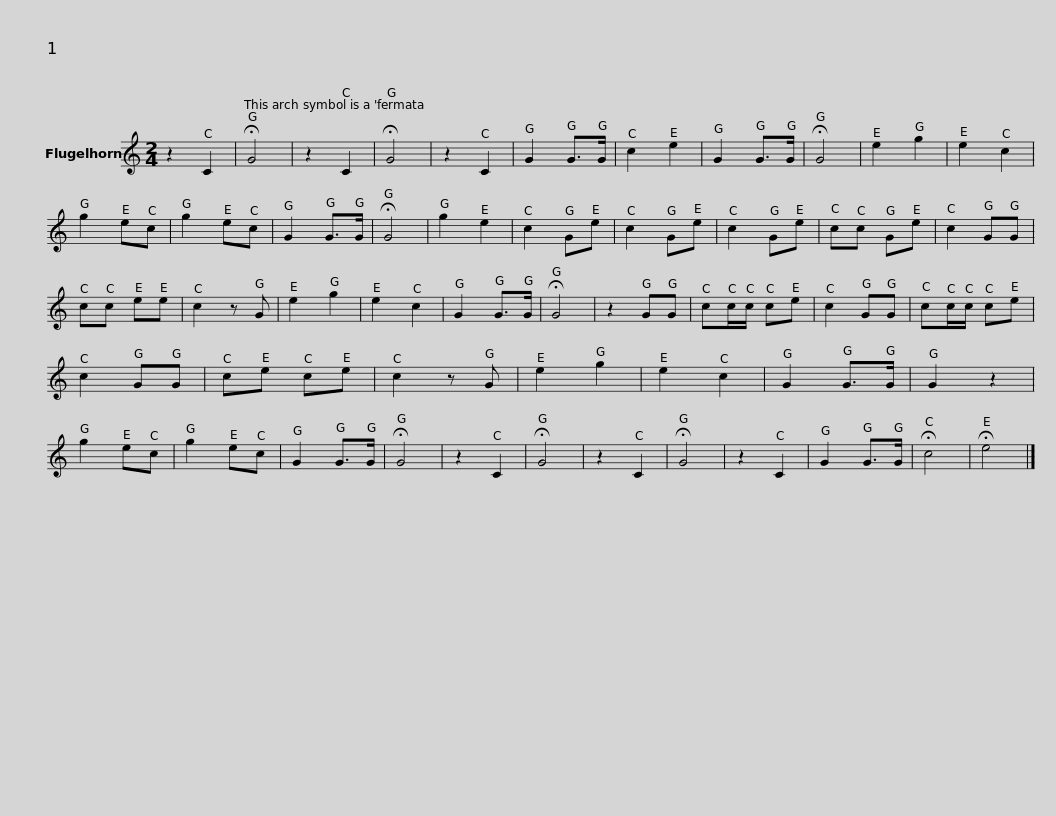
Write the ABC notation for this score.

X:1
L:1/8
M:2/4
I:linebreak $
K:none
V:1 treble transpose=-2
V:1
[K:C] z2 C2 | !fermata!G4 | z2 C2 | !fermata!G4 | z2 C2 | %5
 G2 G>G | c2 e2 | G2 G>G | !fermata!G4 |$ e2 g2 | %10
 e2 c2 | g2 ec | g2 ec | G2 G>G | !fermata!G4 |$ %15
 g2 e2 | c2 Ge | c2 Ge | c2 Ge | cc Ge |$ %20
 c2 GG | cc ee | c2 z G | e2 g2 | e2 c2 | %25
 G2 G>G | !fermata!G4 |$ z2 GG | cc/c/ ce | c2 GG |$ %30
 cc/c/ ce | c2 GG | ce ce | c2 z G | e2 g2 | %35
 e2 c2 | G2 G>G | G2 z2 |$ g2 ec | g2 ec | %40
 G2 G>G | !fermata!G4 | z2 C2 | !fermata!G4 | z2 C2 | %45
 !fermata!G4 | z2 C2 | G2 G>G | !fermata!c4 | !fermata!e4 |] %50
